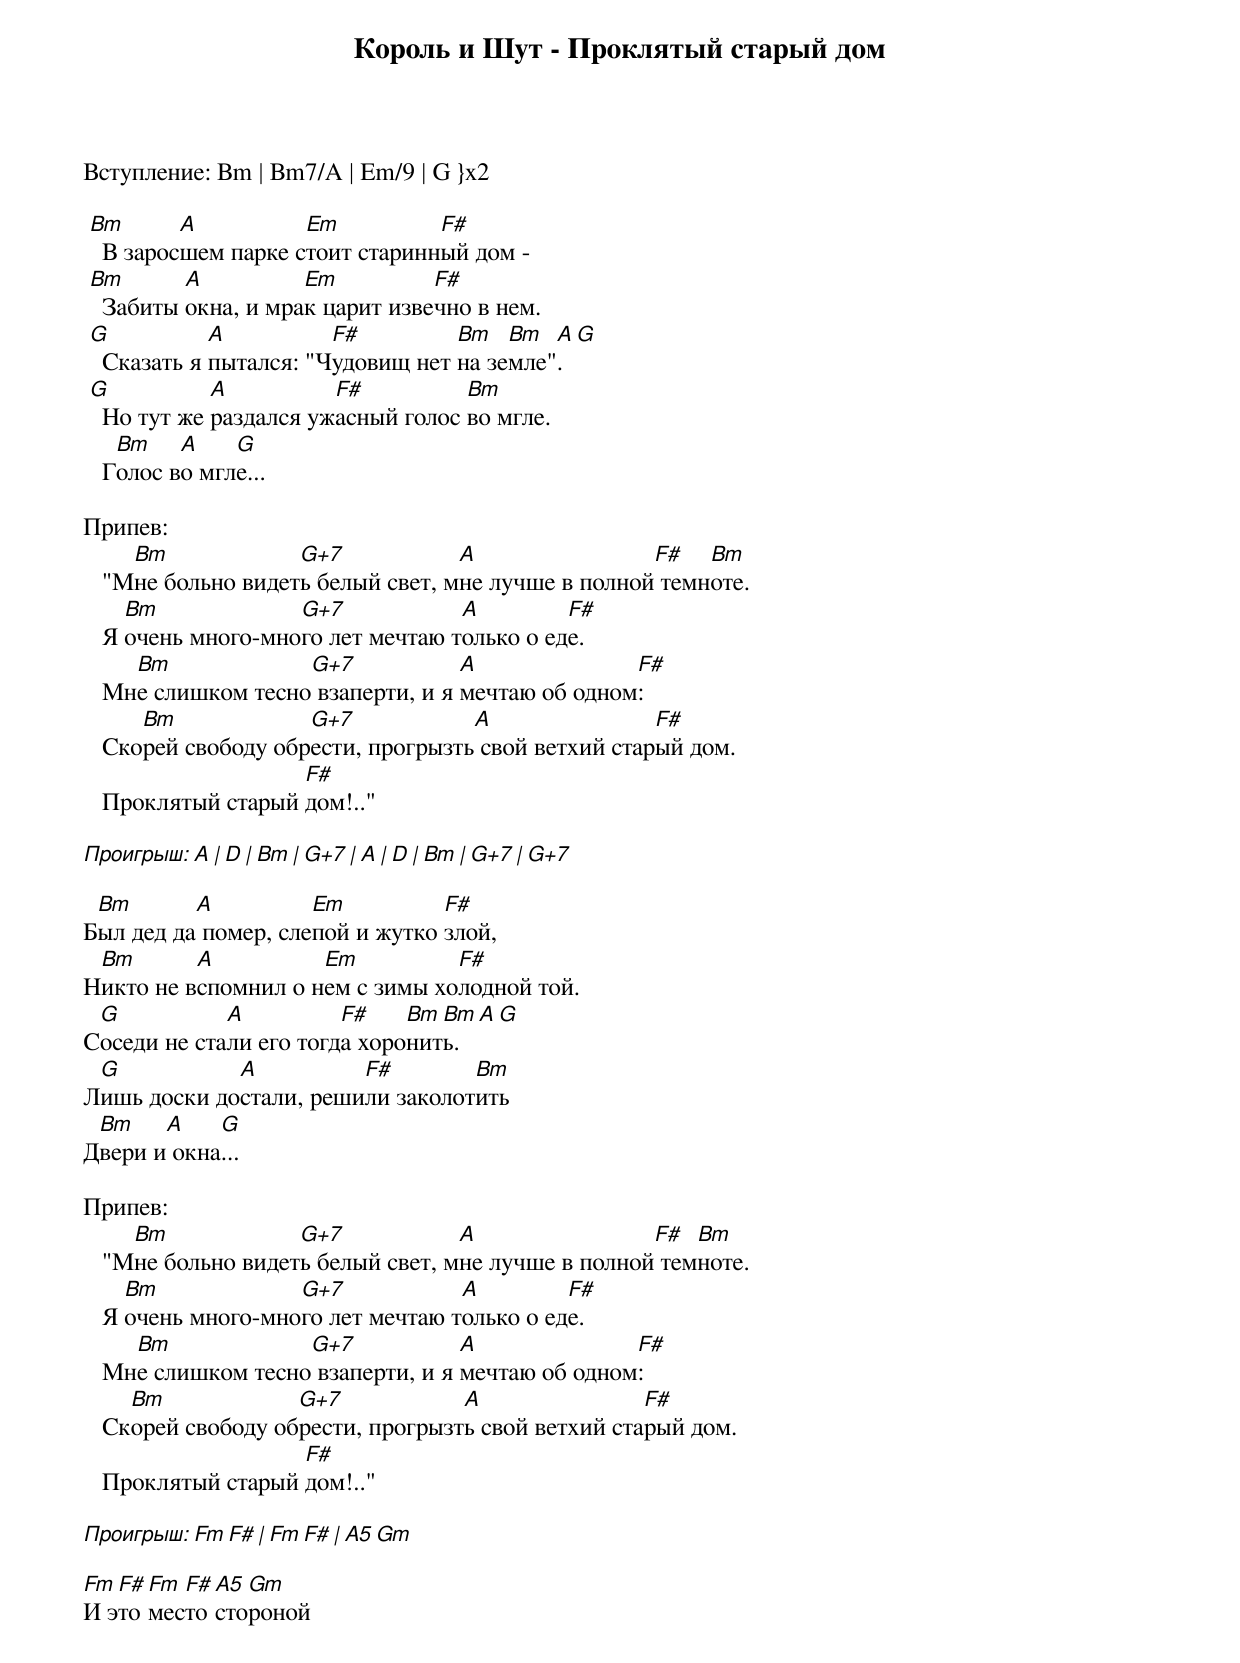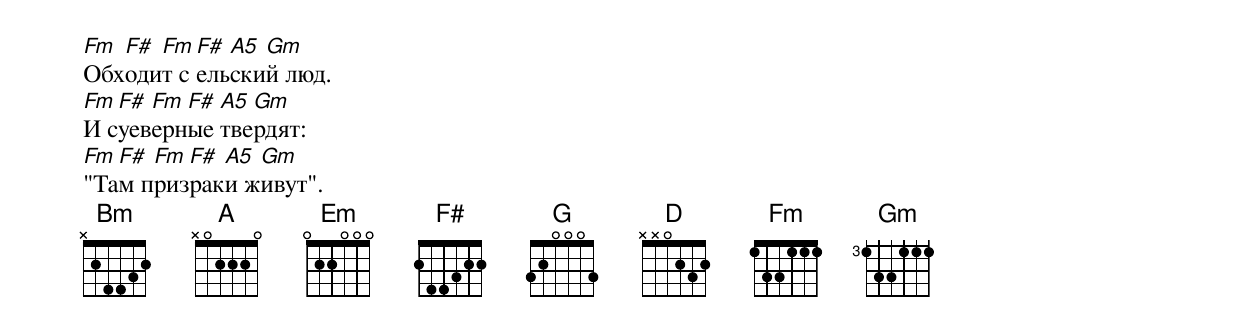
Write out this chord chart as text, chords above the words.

Король и Шут - Проклятый старый дом

Вступление: Bm | Bm7/A | Em/9 | G }x2

 Bm       A          Em          F#
   В заросшем парке стоит старинный дом -
 Bm       A          Em          F#
   Забиты окна, и мрак царит извечно в нем.
 G           A          F#         Bm   Bm  A G
   Сказать я пытался: "Чудовищ нет на земле".
 G           A          F#          Bm
   Но тут же раздался ужасный голос во мгле.
    Bm    A    G
   Голос во мгле...

Припев:
     Bm             G+7            A                F#   Bm
   "Мне больно видеть белый свет, мне лучше в полной темноте.
     Bm             G+7            A         F#
   Я очень много-много лет мечтаю только о еде.
     Bm             G+7            A              F#
   Мне слишком тесно взаперти, и я мечтаю об одном:
      Bm             G+7            A                F#
   Скорей свободу обрести, прогрызть свой ветхий старый дом.
                    F#
   Проклятый старый дом!.."

Проигрыш: A | D | Bm | G+7 | A | D | Bm | G+7 | G+7

 Bm       A          Em          F#
Был дед да помер, слепой и жутко злой,
 Bm       A          Em          F#
Никто не вспомнил о нем с зимы холодной той.
 G           A          F#    Bm Bm A G
Соседи не стали его тогда хоронить.
 G           A          F#        Bm
Лишь доски достали, решили заколотить
 Bm    A    G
Двери и окна...

Припев:
     Bm             G+7            A                F#  Bm
   "Мне больно видеть белый свет, мне лучше в полной темноте.
     Bm             G+7            A         F#
   Я очень много-много лет мечтаю только о еде.
     Bm             G+7            A              F#
   Мне слишком тесно взаперти, и я мечтаю об одном:
     Bm             G+7            A                F#
   Скорей свободу обрести, прогрызть свой ветхий старый дом.
                    F#
   Проклятый старый дом!.."

Проигрыш: Fm F# | Fm F# | A5 Gm

Fm F# Fm F# A5 Gm
И это место стороной
Fm F# Fm F# A5 Gm
Обходит сельский люд.
Fm F# Fm F# A5 Gm
И суеверные твердят:
Fm F# Fm F# A5 Gm
"Там призраки живут".
